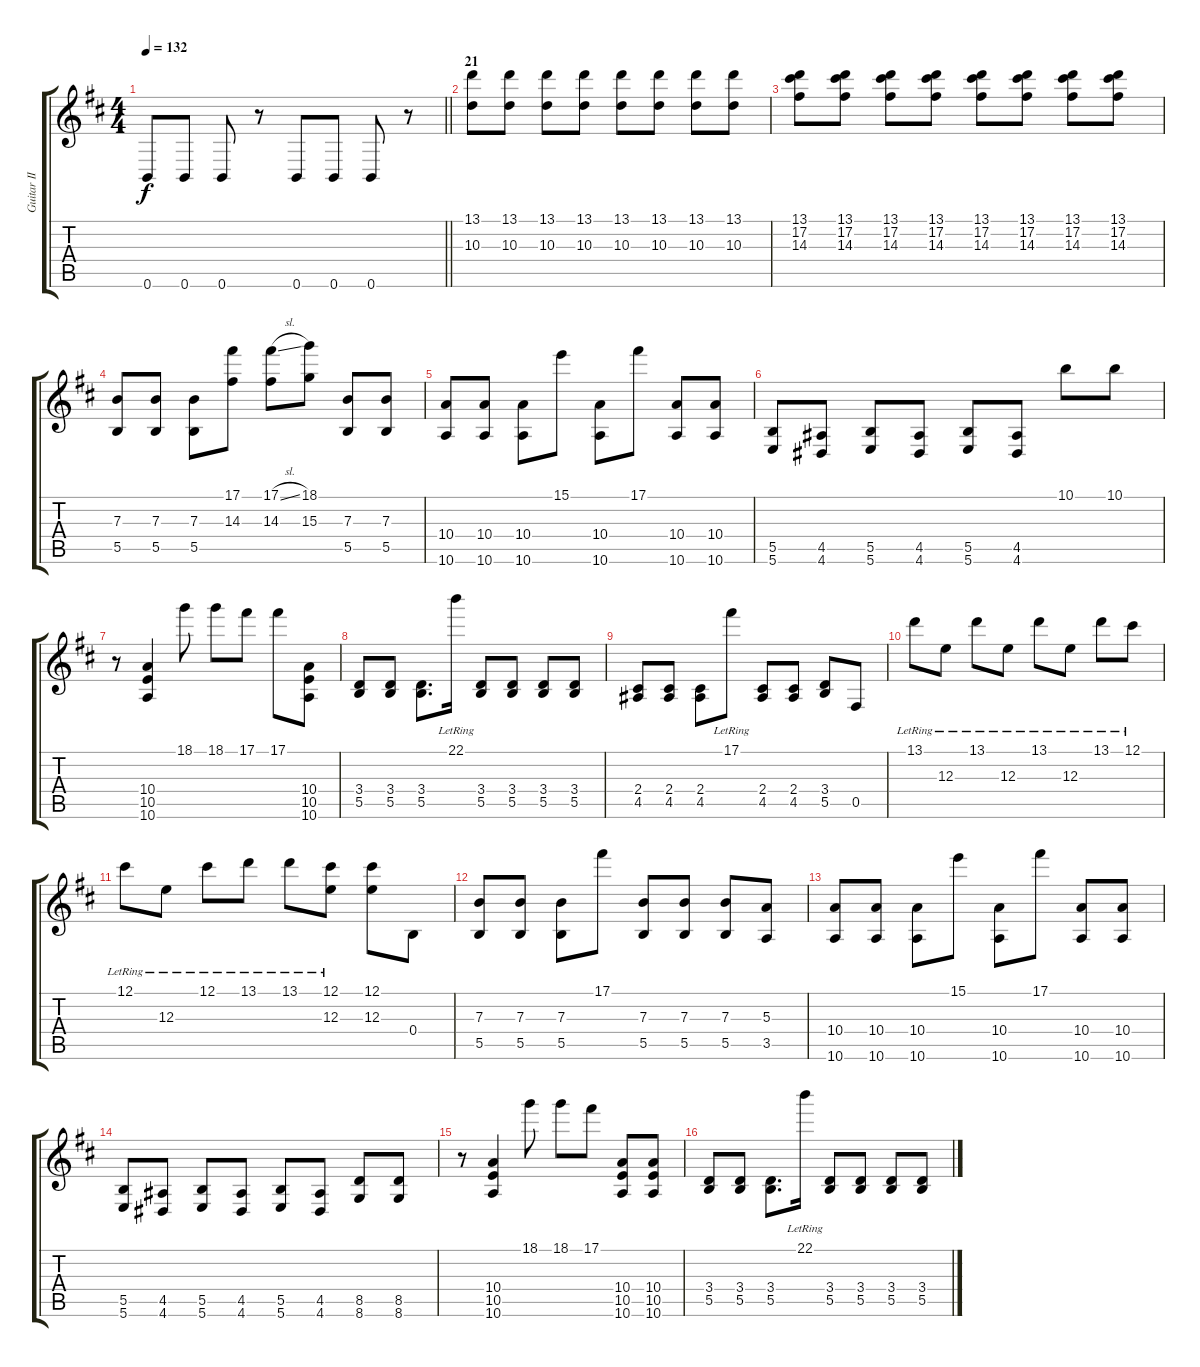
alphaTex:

\track ("Guitar II" "Guitar II") {instrument distortionguitar}
\staff {score tabs}
\tuning (Db4 Ab3 E3 B2 Gb2 B1) {hide}
\ts (4 4)
\tempo 132
\clef g2
\barLineRight lightlight
\ks bminor
0.6.8{dy f} 0.6.8 0.6.8 r.8 0.6.8 0.6.8 0.6.8 r.8 |
\section ("" "21")
(13.1 10.3).8 (13.1 10.3).8 (13.1 10.3).8 (13.1 10.3).8 (13.1 10.3).8 (13.1 10.3).8 (13.1 10.3).8 (13.1 10.3).8 |
(13.1 17.2 14.3).8 (13.1 17.2 14.3).8 (13.1 17.2 14.3).8 (13.1 17.2 14.3).8 (13.1 17.2 14.3).8 (13.1 17.2 14.3).8 (13.1 17.2 14.3).8 (13.1 17.2 14.3).8 |
(7.3 5.5).8 (7.3 5.5).8 (7.3 5.5).8 (17.1 14.3).8 (17.1{sl} 14.3).8 (18.1 15.3).8 (7.3 5.5).8 (7.3 5.5).8 |
(10.4 10.6).8 (10.4 10.6).8 (10.4 10.6).8 15.1.8 (10.4 10.6).8 17.1.8 (10.4 10.6).8 (10.4 10.6).8 |
(5.5 5.6).8 (4.5 4.6).8 (5.5 5.6).8 (4.5 4.6).8 (5.5 5.6).8 (4.5 4.6).8 10.1.8 10.1.8 |
r.8 (10.4 10.5 10.6).4 18.1.8 18.1.8 17.1.8 17.1.8 (10.4 10.5 10.6).8 |
(3.4 5.5).8 (3.4 5.5).8 (3.4 5.5).8{d} 22.1{lr}.16 (3.4 5.5).8 (3.4 5.5).8 (3.4 5.5).8 (3.4 5.5).8 |
(2.4 4.5).8 (2.4 4.5).8 (2.4 4.5).8 17.1{lr}.8 (2.4 4.5).8 (2.4 4.5).8 (3.4 5.5).8 0.5.8 |
13.1{lr}.8 12.3{lr}.8 13.1{lr}.8 12.3{lr}.8 13.1{lr}.8 12.3{lr}.8 13.1{lr}.8 12.1{lr}.8 |
12.1{lr}.8 12.3{lr}.8 12.1{lr}.8 13.1{lr}.8 13.1{lr}.8 (12.1{lr} 12.3{lr}).8 (12.1 12.3).8 0.4.8 |
(7.3 5.5).8 (7.3 5.5).8 (7.3 5.5).8 17.1.8 (7.3 5.5).8 (7.3 5.5).8 (7.3 5.5).8 (5.3 3.5).8 |
(10.4 10.6).8 (10.4 10.6).8 (10.4 10.6).8 15.1.8 (10.4 10.6).8 17.1.8 (10.4 10.6).8 (10.4 10.6).8 |
(5.5 5.6).8 (4.5 4.6).8 (5.5 5.6).8 (4.5 4.6).8 (5.5 5.6).8 (4.5 4.6).8 (8.5 8.6).8 (8.5 8.6).8 |
r.8 (10.4 10.5 10.6).4 18.1.8 18.1.8 17.1.8 (10.4 10.5 10.6).8 (10.4 10.5 10.6).8 |
(3.4 5.5).8 (3.4 5.5).8 (3.4 5.5).8{d} 22.1{lr}.16 (3.4 5.5).8 (3.4 5.5).8 (3.4 5.5).8 (3.4 5.5).8
